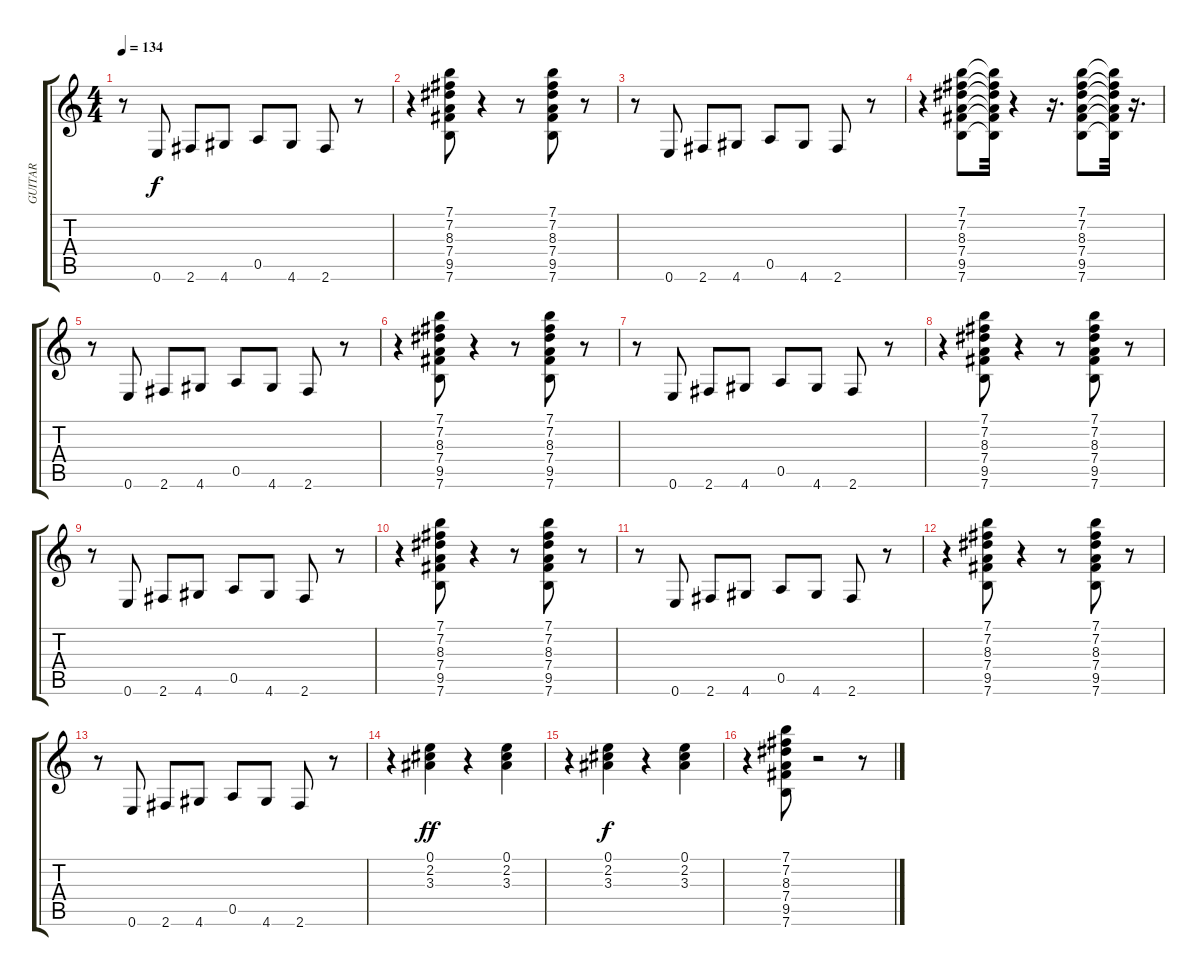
\track ("GUITAR" "GUITAR") {instrument overdrivenguitar}
\staff {score tabs}
\tuning (E4 B3 G3 D3 A2 E2) {hide}
\ts (4 4)
\tempo 134
\clef g2
\ks c
r.8{dy f} 0.6.8 2.6.8 4.6.8 0.5.8 4.6.8 2.6.8 r.8 |
r.4 (7.1 7.2 8.3 7.4 9.5 7.6).8 r.4 r.8 (7.1 7.2 8.3 7.4 9.5 7.6).8 r.8 |
r.8 0.6.8 2.6.8 4.6.8 0.5.8 4.6.8 2.6.8 r.8 |
r.4 (7.1 7.2 8.3 7.4 9.5 7.6).8 (7.1{t} 7.2{t} 8.3{t} 7.4{t} 9.5{t} 7.6{t}).32 r.4 r.16{d} (7.1 7.2 8.3 7.4 9.5 7.6).8 (7.1{t} 7.2{t} 8.3{t} 7.4{t} 9.5{t} 7.6{t}).32 r.16{d} |
r.8 0.6.8 2.6.8 4.6.8 0.5.8 4.6.8 2.6.8 r.8 |
r.4 (7.1 7.2 8.3 7.4 9.5 7.6).8 r.4 r.8 (7.1 7.2 8.3 7.4 9.5 7.6).8 r.8 |
r.8 0.6.8 2.6.8 4.6.8 0.5.8 4.6.8 2.6.8 r.8 |
r.4 (7.1 7.2 8.3 7.4 9.5 7.6).8 r.4 r.8 (7.1 7.2 8.3 7.4 9.5 7.6).8 r.8 |
r.8 0.6.8 2.6.8 4.6.8 0.5.8 4.6.8 2.6.8 r.8 |
r.4 (7.1 7.2 8.3 7.4 9.5 7.6).8 r.4 r.8 (7.1 7.2 8.3 7.4 9.5 7.6).8 r.8 |
r.8 0.6.8 2.6.8 4.6.8 0.5.8 4.6.8 2.6.8 r.8 |
r.4 (7.1 7.2 8.3 7.4 9.5 7.6).8 r.4 r.8 (7.1 7.2 8.3 7.4 9.5 7.6).8 r.8 |
r.8 0.6.8 2.6.8 4.6.8 0.5.8 4.6.8 2.6.8 r.8 |
r.4 (0.1 2.2 3.3).4{dy ff} r.4 (0.1 2.2 3.3).4 |
r.4 (0.1 2.2 3.3).4{dy f} r.4 (0.1 2.2 3.3).4 |
r.4 (7.1 7.2 8.3 7.4 9.5 7.6).8 r.2 r.8
